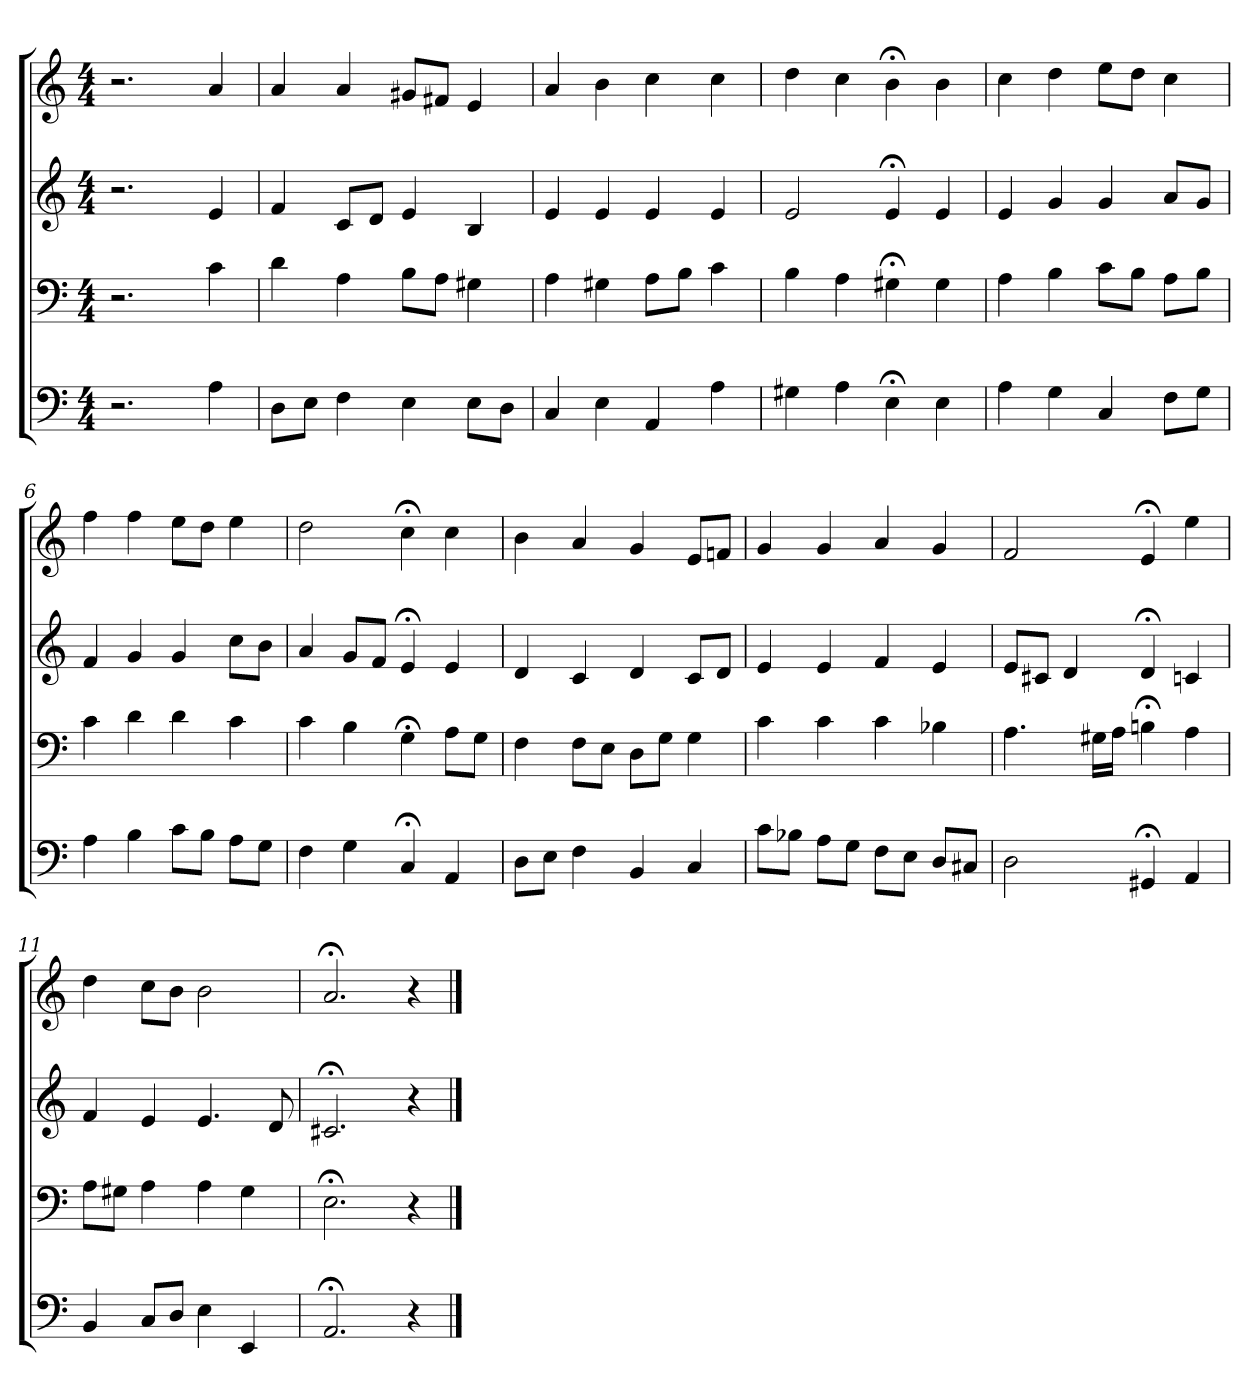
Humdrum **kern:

**kern	**kern	**kern	**kern
*part4	*part3	*part2	*part1
*staff4	*staff3	*staff2	*staff1
*clefF4	*clefF4	*clefG2	*clefG2
*k[]	*k[]	*k[]	*k[]
*C:	*C:	*C:	*a:
*M4/4	*M4/4	*M4/4	*M4/4
=1	=1	=1	=1
2.r	2.r	2.r	2.r
4A	4c	4e	4a
=2	=2	=2	=2
8D\L	4d	4f	4a
8E\J	.	.	.
4F	4A	8c/L	4a
.	.	8d/J	.
4E	8B\L	4e	8g#X/L
.	8A\J	.	8f#X/J
8E\L	4G#X	4B	4e
8D\J	.	.	.
=3	=3	=3	=3
4C	4A	4e	4a
4E	4G#X	4e	4b
4AA	8A\L	4e	4cc
.	8B\J	.	.
4A	4c	4e	4cc
=4	=4	=4	=4
4G#X	4B	2e	4dd
4A	4A	.	4cc
4E;<	4G#X;<	4e;<	4b;<
4E	4G#	4e	4b
=5	=5	=5	=5
4A	4A	4e	4cc
4G	4B	4g	4dd
4C	8c\L	4g	8ee\L
.	8B\J	.	8dd\J
8F\L	8A\L	8a/L	4cc
8G\J	8B\J	8g/J	.
=6	=6	=6	=6
4A	4c	4f	4ff
4B	4d	4g	4ff
8c\L	4d	4g	8ee\L
8B\J	.	.	8dd\J
8A\L	4c	8cc\L	4ee
8G\J	.	8b\J	.
=7	=7	=7	=7
4F	4c	4a	2dd
4G	4B	8g/L	.
.	.	8f/J	.
4C;<	4G;<	4e;<	4cc;<
4AA	8A\L	4e	4cc
.	8G\J	.	.
=8	=8	=8	=8
8D\L	4F	4d	4b
8E\J	.	.	.
4F	8F\L	4c	4a
.	8E\J	.	.
4BB	8D\L	4d	4g
.	8G\J	.	.
4C	4G	8c/L	8e/L
.	.	8d/J	8fn/J
=9	=9	=9	=9
8c\L	4c	4e	4g
8B-X\J	.	.	.
8A\L	4c	4e	4g
8G\J	.	.	.
8F\L	4c	4f	4a
8E\J	.	.	.
8D/L	4B-X	4e	4g
8C#X/J	.	.	.
=10	=10	=10	=10
2D	4.A	8e/L	2f
.	.	8c#X/J	.
.	.	4d	.
.	16G#X\LL	.	.
.	16A\JJ	.	.
4GG#X;<	4Bn;<	4d;<	4e;<
4AA	4A	4cn	4ee
=11	=11	=11	=11
4BB	8A\L	4f	4dd
.	8G#X\J	.	.
8C/L	4A	4e	8cc\L
8D/J	.	.	8b\J
4E	4A	4.e	2b
4EE	4G#	.	.
.	.	8d	.
=12	=12	=12	=12
2.AA;<	2.E;<	2.c#X;<	2.a;<
4r	4r	4r	4r
==	==	==	==
*-	*-	*-	*-
